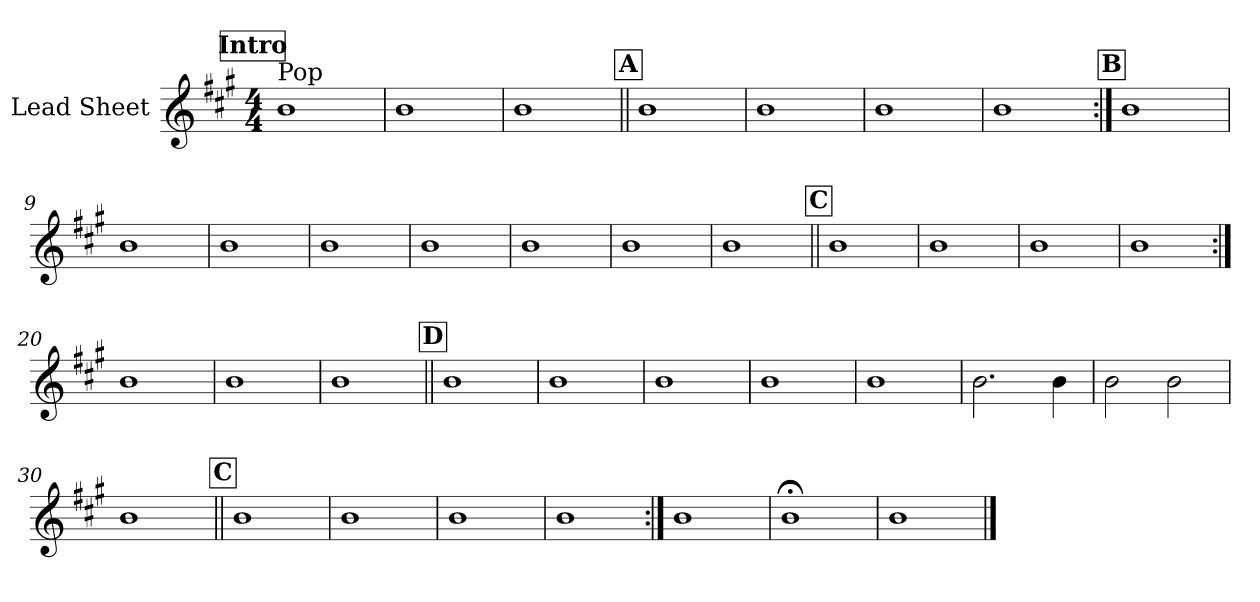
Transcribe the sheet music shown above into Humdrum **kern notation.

**kern
*part1
*staff1
*I"Lead Sheet
*clefG2
*k[f#c#g#]
*A:
*M4/4
*MM98
!!LO:REH:place=s1:a:fs=14:t=Intro
=1
!LO:TX:a:t=Pop
1b
=2
1b
=3
1b
!!LO:LB:g=z
!!LO:REH:place=s1:a:fs=14:t=A
=4||
1b
=5
1b
=6
1b
=7
1b
!!LO:LB:g=z
!!LO:REH:place=s1:a:fs=14:t=B
=8:|!
1b
=9
1b
=10
1b
=11
1b
!!LO:LB:g=z
=12
1b
=13
1b
=14
1b
=15
1b
!!LO:LB:g=z
!!LO:REH:place=s1:a:fs=14:t=C
=16||
1b
=17
1b
=18
1b
=19
1b
!!LO:LB:g=z
=20:|!
1b
=21
1b
=22
1b
!!LO:LB:g=z
!!LO:REH:place=s1:a:fs=14:t=D
=23||
1b
=24
1b
=25
1b
=26
1b
!!LO:LB:g=z
=27
1b
=28
2.b\
4b\
=29
2b\
2b\
=30
1b
!!LO:LB:g=z
!!LO:REH:place=s1:a:fs=14:t=C
=31||
1b
=32
1b
=33
1b
=34
1b
!!LO:LB:g=z
=35:|!
1b
=36
1b;<
=37
1b
==
*-
